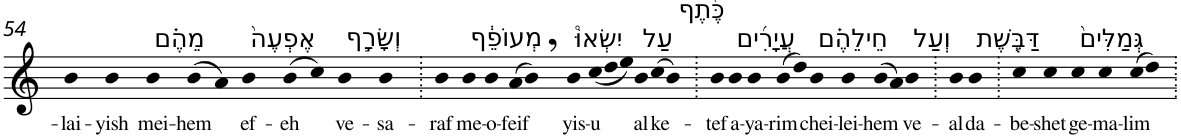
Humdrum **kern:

**kern	**text
*part1	*part1
*staff1	*staff1
*I"Piano	*
*I'Pno	*
!!LO:PB:g=z
*clefG2	*
*k[]	*
=54	=54
!	!LO:LY:b
4b	-lai-
!	!LO:LY:b
4b	-yish
!LO:TX:a:t=מֵהֶ֗ם	!
!	!LO:LY:b
4b	mei-
!	!LO:LY:b
(8b	-hem
8a)	.
!LO:TX:a:t=אֶפְעֶה֙	!
!	!LO:LY:b
4b	ef-
!	!LO:LY:b
(8b	-eh
8cc)	.
!LO:TX:a:t=וְשָׂרָ֣ף	!
!	!LO:LY:b
4b	ve-
!	!LO:LY:b
4b	-sa-
=55.	=55.
!	!LO:LY:b
4b	-raf
!LO:TX:a:t=מְעוֹפֵ֔ף	!
!	!LO:LY:b
4b	me-
!	!LO:LY:b
4b	-o-
!	!LO:LY:b
(8a	-feif
8b,)	.
!LO:TX:a:t=יִשְׂאוּ֩	!
!	!LO:LY:b
4b	yis-
!	!LO:LY:b
(<12cc	-u
12dd	.
12ee)	.
!LO:TX:a:t=עַל	!
!	!LO:LY:b
4b	al
!LO:TX:a:t=כֶּ֨תֶף	!
!	!LO:LY:b
(8cc	ke-
8b)	.
=56.	=56.
!	!LO:LY:b
4b	-tef
!LO:TX:a:t=עֲיָרִ֜ים	!
!	!LO:LY:b
4b	a-
!	!LO:LY:b
4b	-ya-
!	!LO:LY:b
(8b	-rim
8dd)	.
!LO:TX:a:t=חֵילֵהֶ֗ם	!
!	!LO:LY:b
4b	chei-
!	!LO:LY:b
4b	-lei-
!	!LO:LY:b
(8b	-hem
8a)	.
!LO:TX:a:t=וְעַל	!
!	!LO:LY:b
4b	ve-
=57.	=57.
!	!LO:LY:b
4b	-al
!LO:TX:a:t=דַּבֶּ֤שֶׁת	!
!	!LO:LY:b
4b	da-
=58.	=58.
!	!LO:LY:b
4cc	-be-
!	!LO:LY:b
4cc	-shet
!LO:TX:a:t=גְּמַלִּים֙	!
!	!LO:LY:b
4cc	ge-
!	!LO:LY:b
4cc	-ma-
!	!LO:LY:b
(8cc	-lim
8dd)	.
=.	=.
*-	*-
